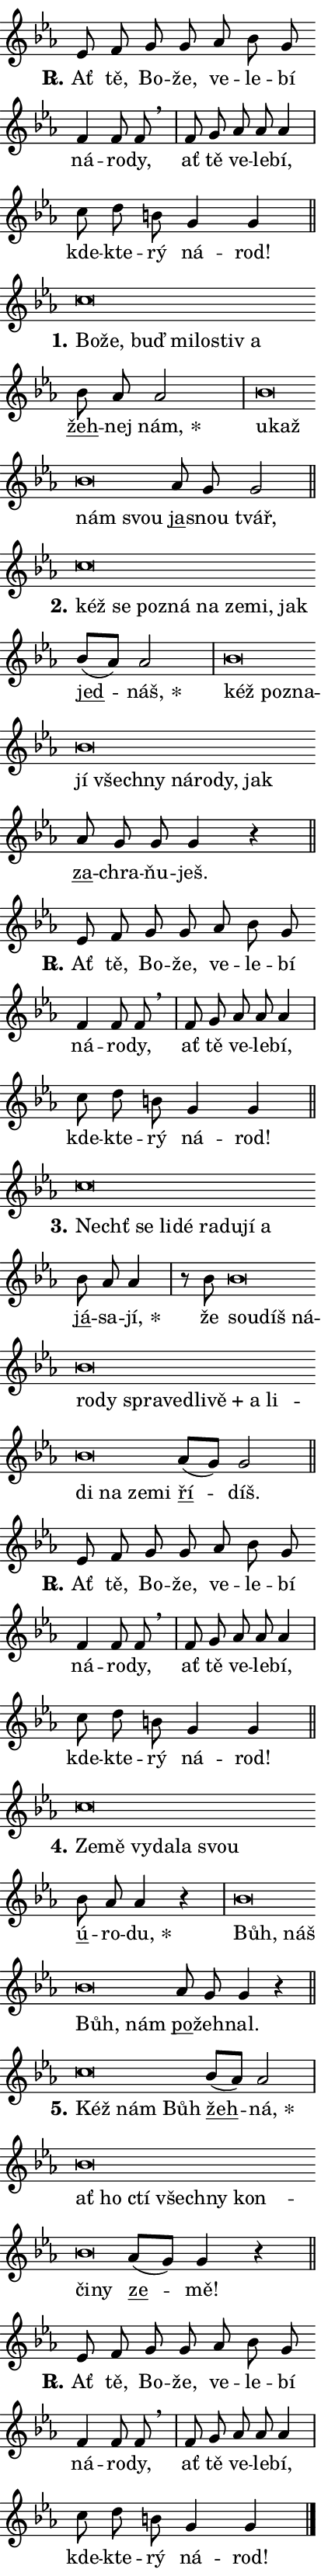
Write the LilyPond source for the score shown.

\version "2.24.0"
\header { tagline = "" }
\paper {
  indent = 0\cm
  top-margin = 0\cm
  right-margin = 0.13\cm % to fit lyric hyphens
  bottom-margin = 0\cm
  left-margin = 0\cm
  paper-width = 7\cm
  page-breaking = #ly:one-page-breaking
  system-system-spacing.basic-distance = #11
  score-system-spacing.basic-distance = #11
  ragged-last = ##f
}


%% Author: Thomas Morley
%% https://lists.gnu.org/archive/html/lilypond-user/2020-05/msg00002.html
#(define (line-position grob)
"Returns position of @var[grob} in current system:
   @code{'start}, if at first time-step
   @code{'end}, if at last time-step
   @code{'middle} otherwise
"
  (let* ((col (ly:item-get-column grob))
         (ln (ly:grob-object col 'left-neighbor))
         (rn (ly:grob-object col 'right-neighbor))
         (col-to-check-left (if (ly:grob? ln) ln col))
         (col-to-check-right (if (ly:grob? rn) rn col))
         (break-dir-left
           (and
             (ly:grob-property col-to-check-left 'non-musical #f)
             (ly:item-break-dir col-to-check-left)))
         (break-dir-right
           (and
             (ly:grob-property col-to-check-right 'non-musical #f)
             (ly:item-break-dir col-to-check-right))))
        (cond ((eqv? 1 break-dir-left) 'start)
              ((eqv? -1 break-dir-right) 'end)
              (else 'middle))))

#(define (tranparent-at-line-position vctor)
  (lambda (grob)
  "Relying on @code{line-position} select the relevant enry from @var{vctor}.
Used to determine transparency,"
    (case (line-position grob)
      ((end) (not (vector-ref vctor 0)))
      ((middle) (not (vector-ref vctor 1)))
      ((start) (not (vector-ref vctor 2))))))

noteHeadBreakVisibility =
#(define-music-function (break-visibility)(vector?)
"Makes @code{NoteHead}s transparent relying on @var{break-visibility}"
#{
  \override NoteHead.transparent =
    #(tranparent-at-line-position break-visibility)
#})

#(define delete-ledgers-for-transparent-note-heads
  (lambda (grob)
    "Reads whether a @code{NoteHead} is transparent.
If so this @code{NoteHead} is removed from @code{'note-heads} from
@var{grob}, which is supposed to be @code{LedgerLineSpanner}.
As a result ledgers are not printed for this @code{NoteHead}"
    (let* ((nhds-array (ly:grob-object grob 'note-heads))
           (nhds-list
             (if (ly:grob-array? nhds-array)
                 (ly:grob-array->list nhds-array)
                 '()))
           ;; Relies on the transparent-property being done before
           ;; Staff.LedgerLineSpanner.after-line-breaking is executed.
           ;; This is fragile ...
           (to-keep
             (remove
               (lambda (nhd)
                 (ly:grob-property nhd 'transparent #f))
               nhds-list)))
      ;; TODO find a better method to iterate over grob-arrays, similiar
      ;; to filter/remove etc for lists
      ;; For now rebuilt from scratch
      (set! (ly:grob-object grob 'note-heads)  '())
      (for-each
        (lambda (nhd)
          (ly:pointer-group-interface::add-grob grob 'note-heads nhd))
        to-keep))))

squashNotes = {
  \override NoteHead.X-extent = #'(-0.2 . 0.2)
  \override NoteHead.Y-extent = #'(-0.75 . 0)
  \override NoteHead.stencil =
    #(lambda (grob)
       (let ((pos (ly:grob-property grob 'staff-position)))
         (begin
           (if (< pos -7) (display "ERROR: Lower brevis then expected\n") (display ""))
           (if (<= pos -6) ly:text-interface::print ly:note-head::print))))
}
unSquashNotes = {
  \revert NoteHead.X-extent
  \revert NoteHead.Y-extent
  \revert NoteHead.stencil
}

hideNotes = \noteHeadBreakVisibility #begin-of-line-visible
unHideNotes = \noteHeadBreakVisibility #all-visible

% work-around for resetting accidentals
% https://lilypond.org/doc/v2.23/Documentation/notation/displaying-rhythms#unmetered-music
cadenzaMeasure = {
  \cadenzaOff
  \partial 1024 s1024
  \cadenzaOn
}

#(define-markup-command (accent layout props text) (markup?)
  "Underline accented syllable"
  (interpret-markup layout props
    #{\markup \override #'(offset . 4.3) \underline { #text }#}))

responsum = \markup \concat {
  "R" \hspace #-1.05 \path #0.1 #'((moveto 0 0.07) (lineto 0.9 0.8)) \hspace #0.05 "."
}

spaceSize = #0.6828661417322834 % exact space size for TeX Gyre Schola

\layout {
  \context {
    \Staff
    \remove "Time_signature_engraver"
    \override LedgerLineSpanner.after-line-breaking = #delete-ledgers-for-transparent-note-heads
  }
  \context {
    \Lyrics {
      \override LyricSpace.minimum-distance = \spaceSize
      \override LyricText.font-name = #"TeX Gyre Schola"
      \override LyricText.font-size = 1
      \override StanzaNumber.font-name = #"TeX Gyre Schola Bold"
      \override StanzaNumber.font-size = 1
    }
  }
  \context {
    \Score 
    \override NoteHead.text =
      #(lambda (grob) 
        (let ((pos (ly:grob-property grob 'staff-position)))
          #{\markup {
            \combine
              \halign #-0.55 \raise #(if (= pos -6) 0 0.5) \override #'(thickness . 2) \draw-line #'(3.2 . 0)
              \musicglyph "noteheads.sM1"
          }#}))
  }
}

% magnetic-lyrics.ily
%
%   written by
%     Jean Abou Samra <jean@abou-samra.fr>
%     Werner Lemberg <wl@gnu.org>
%
%   adapted by
%     Jiri Hon <jiri.hon@gmail.com>
%
% Version 2022-Apr-15

% https://www.mail-archive.com/lilypond-user@gnu.org/msg149350.html

#(define (Left_hyphen_pointer_engraver context)
   "Collect syllable-hyphen-syllable occurrences in lyrics and store
them in properties.  This engraver only looks to the left.  For
example, if the lyrics input is @code{foo -- bar}, it does the
following.

@itemize @bullet
@item
Set the @code{text} property of the @code{LyricHyphen} grob between
@q{foo} and @q{bar} to @code{foo}.

@item
Set the @code{left-hyphen} property of the @code{LyricText} grob with
text @q{foo} to the @code{LyricHyphen} grob between @q{foo} and
@q{bar}.
@end itemize

Use this auxiliary engraver in combination with the
@code{lyric-@/text::@/apply-@/magnetic-@/offset!} hook."
   (let ((hyphen #f)
         (text #f))
     (make-engraver
      (acknowledgers
       ((lyric-syllable-interface engraver grob source-engraver)
        (set! text grob)))
      (end-acknowledgers
       ((lyric-hyphen-interface engraver grob source-engraver)
        ;(when (not (grob::has-interface grob 'lyric-space-interface))
          (set! hyphen grob)));)
      ((stop-translation-timestep engraver)
       (when (and text hyphen)
         (ly:grob-set-object! text 'left-hyphen hyphen))
       (set! text #f)
       (set! hyphen #f)))))

#(define (lyric-text::apply-magnetic-offset! grob)
   "If the space between two syllables is less than the value in
property @code{LyricText@/.details@/.squash-threshold}, move the right
syllable to the left so that it gets concatenated with the left
syllable.

Use this function as a hook for
@code{LyricText@/.after-@/line-@/breaking} if the
@code{Left_@/hyphen_@/pointer_@/engraver} is active."
   (let ((hyphen (ly:grob-object grob 'left-hyphen #f)))
     (when hyphen
       (let ((left-text (ly:spanner-bound hyphen LEFT)))
         (when (grob::has-interface left-text 'lyric-syllable-interface)
           (let* ((common (ly:grob-common-refpoint grob left-text X))
                  (this-x-ext (ly:grob-extent grob common X))
                  (left-x-ext
                   (begin
                     ;; Trigger magnetism for left-text.
                     (ly:grob-property left-text 'after-line-breaking)
                     (ly:grob-extent left-text common X)))
                  ;; `delta` is the gap width between two syllables.
                  (delta (- (interval-start this-x-ext)
                            (interval-end left-x-ext)))
                  (details (ly:grob-property grob 'details))
                  (threshold (assoc-get 'squash-threshold details 0.2)))
             (when (< delta threshold)
               (let* (;; We have to manipulate the input text so that
                      ;; ligatures crossing syllable boundaries are not
                      ;; disabled.  For languages based on the Latin
                      ;; script this is essentially a beautification.
                      ;; However, for non-Western scripts it can be a
                      ;; necessity.
                      (lt (ly:grob-property left-text 'text))
                      (rt (ly:grob-property grob 'text))
                      (is-space (grob::has-interface hyphen 'lyric-space-interface))
                      (space (if is-space " " ""))
                      (extra-delta (if is-space spaceSize 0))
                      ;; Append new syllable.
                      (ltrt-space (if (and (string? lt) (string? rt))
                                (string-append lt space rt)
                                (make-concat-markup (list lt space rt))))
                      ;; Right-align `ltrt` to the right side.
                      (ltrt-space-markup (grob-interpret-markup
                               grob
                               (make-translate-markup
                                (cons (interval-length this-x-ext) 0)
                                (make-right-align-markup ltrt-space)))))
                 (begin
                   ;; Don't print `left-text`.
                   (ly:grob-set-property! left-text 'stencil #f)
                   ;; Set text and stencil (which holds all collected
                   ;; syllables so far) and shift it to the left.
                   (ly:grob-set-property! grob 'text ltrt-space)
                   (ly:grob-set-property! grob 'stencil ltrt-space-markup)
                   (ly:grob-translate-axis! grob (- (- delta extra-delta)) X))))))))))


#(define (lyric-hyphen::displace-bounds-first grob)
   ;; Make very sure this callback isn't triggered too early.
   (let ((left (ly:spanner-bound grob LEFT))
         (right (ly:spanner-bound grob RIGHT)))
     (ly:grob-property left 'after-line-breaking)
     (ly:grob-property right 'after-line-breaking)
     (ly:lyric-hyphen::print grob)))

squashThreshold = #0.4

\layout {
  \context {
    \Lyrics
    \consists #Left_hyphen_pointer_engraver
    \override LyricText.after-line-breaking =
      #lyric-text::apply-magnetic-offset!
    \override LyricHyphen.stencil = #lyric-hyphen::displace-bounds-first
    \override LyricText.details.squash-threshold = \squashThreshold
    \override LyricHyphen.minimum-distance = 0
    \override LyricHyphen.minimum-length = \squashThreshold
  }
}

squashText = \override LyricText.details.squash-threshold = 9999
unSquashText = \override LyricText.details.squash-threshold = \squashThreshold

leftText = \override LyricText.self-alignment-X = #LEFT
unLeftText = \revert LyricText.self-alignment-X

starOffset = #(lambda (grob) 
                (let ((x_offset (ly:self-alignment-interface::aligned-on-x-parent grob)))
                  (if (= x_offset 0) 0 (+ x_offset 1.2))))

star = #(define-music-function (syllable)(string?)
"Append star separator at the end of a syllable"
#{
  \once \override LyricText.X-offset = #starOffset
  \lyricmode { \markup {
    #syllable
    \override #'((font-name . "TeX Gyre Schola Bold")) \hspace #0.2 \lower #0.65 \larger "*"
  } }
#})

starAccent = #(define-music-function (syllable)(string?)
"Append star separator at the end of a syllable and make accent"
#{
  \once \override LyricText.X-offset = #starOffset
  \lyricmode { \markup {
    \accent #syllable
    \override #'((font-name . "TeX Gyre Schola Bold")) \hspace #0.2 \lower #0.65 \larger "*"
  } }
#})

breath = #(define-music-function (syllable)(string?)
"Append breathing indicator at the end of a syllable"
#{
  \lyricmode { \markup { #syllable "+" } }
#})

optionalBreath = #(define-music-function (syllable)(string?)
"Append optional breathing indicator at the end of a syllable"
#{
  \lyricmode { \markup { #syllable "(+)" } }
#})


\score {
    <<
        \new Voice = "melody" { \cadenzaOn \key es \major \relative { es'8 f g g as bes g \bar "" f4 f8 f \breathe \cadenzaMeasure \bar "|" f g as as as4 \cadenzaMeasure \bar "|" c8 d b g4 g \cadenzaMeasure \bar "||" \break } }
        \new Lyrics \lyricsto "melody" { \lyricmode { \set stanza = \responsum
Ať tě, Bo -- že, ve -- le -- bí ná -- ro -- dy, ať tě ve -- le -- bí, kde -- kte -- rý ná -- rod! } }
    >>
    \layout {}
}

\score {
    <<
        \new Voice = "melody" { \cadenzaOn \key es \major \relative { \squashNotes c''\breve*1/16 \hideNotes \breve*1/16 \bar "" \breve*1/16 \bar "" \breve*1/16 \bar "" \breve*1/16 \bar "" \breve*1/16 \breve*1/16 \bar "" \unHideNotes \unSquashNotes \bar "" bes8 as as2 \cadenzaMeasure \bar "|" \squashNotes bes\breve*1/16 \hideNotes \breve*1/16 \bar "" \breve*1/16 \breve*1/16 \bar "" \unHideNotes \unSquashNotes \bar "" as8 g g2 \cadenzaMeasure \bar "||" \break } }
        \new Lyrics \lyricsto "melody" { \lyricmode { \set stanza = "1."
\leftText Bo -- \squashText že, buď mi -- lo -- stiv a \unLeftText \unSquashText \markup \accent žeh -- nej \star nám, \leftText u -- \squashText kaž nám svou \unLeftText \unSquashText \markup \accent ja -- snou tvář, } }
    >>
    \layout {}
}

\score {
    <<
        \new Voice = "melody" { \cadenzaOn \key es \major \relative { \squashNotes c''\breve*1/16 \hideNotes \breve*1/16 \bar "" \breve*1/16 \bar "" \breve*1/16 \bar "" \breve*1/16 \bar "" \breve*1/16 \bar "" \breve*1/16 \breve*1/16 \bar "" \unHideNotes \unSquashNotes \bar "" bes8[( as)] as2 \cadenzaMeasure \bar "|" \squashNotes bes\breve*1/16 \hideNotes \breve*1/16 \bar "" \breve*1/16 \bar "" \breve*1/16 \bar "" \breve*1/16 \bar "" \breve*1/16 \bar "" \breve*1/16 \bar "" \breve*1/16 \bar "" \breve*1/16 \breve*1/16 \bar "" \unHideNotes \unSquashNotes \bar "" as8 g g g4 r \cadenzaMeasure \bar "||" \break } }
        \new Lyrics \lyricsto "melody" { \lyricmode { \set stanza = "2."
\leftText kéž \squashText se po -- zná na ze -- mi, jak \unLeftText \unSquashText \markup \accent jed -- \star náš, \leftText kéž \squashText po -- zna -- jí všech -- ny ná -- ro -- dy, jak \unLeftText \unSquashText \markup \accent za -- chra -- ňu -- ješ. } }
    >>
    \layout {}
}

\score {
    <<
        \new Voice = "melody" { \cadenzaOn \key es \major \relative { es'8 f g g as bes g \bar "" f4 f8 f \breathe \cadenzaMeasure \bar "|" f g as as as4 \cadenzaMeasure \bar "|" c8 d b g4 g \cadenzaMeasure \bar "||" \break } }
        \new Lyrics \lyricsto "melody" { \lyricmode { \set stanza = \responsum
Ať tě, Bo -- že, ve -- le -- bí ná -- ro -- dy, ať tě ve -- le -- bí, kde -- kte -- rý ná -- rod! } }
    >>
    \layout {}
}

\score {
    <<
        \new Voice = "melody" { \cadenzaOn \key es \major \relative { \squashNotes c''\breve*1/16 \hideNotes \breve*1/16 \bar "" \breve*1/16 \bar "" \breve*1/16 \bar "" \breve*1/16 \bar "" \breve*1/16 \bar "" \breve*1/16 \breve*1/16 \bar "" \unHideNotes \unSquashNotes \bar "" bes8 as as4 \cadenzaMeasure \bar "|" r8 bes \squashNotes bes\breve*1/16 \hideNotes \breve*1/16 \bar "" \breve*1/16 \bar "" \breve*1/16 \bar "" \breve*1/16 \bar "" \breve*1/16 \bar "" \breve*1/16 \bar "" \breve*1/16 \bar "" \breve*1/16 \bar "" \breve*1/16 \bar "" \breve*1/16 \bar "" \breve*1/16 \bar "" \breve*1/16 \bar "" \breve*1/16 \breve*1/16 \bar "" \unHideNotes \unSquashNotes \bar "" as8[( g)] g2 \cadenzaMeasure \bar "||" \break } }
        \new Lyrics \lyricsto "melody" { \lyricmode { \set stanza = "3."
\leftText Nechť \squashText se li -- dé ra -- du -- jí a \unLeftText \unSquashText \markup \accent já -- sa -- \star jí, že \leftText sou -- \squashText díš ná -- ro -- dy spra -- ve -- dli -- \breath "vě" a li -- di na ze -- mi \unLeftText \unSquashText \markup \accent ří -- díš. } }
    >>
    \layout {}
}

\score {
    <<
        \new Voice = "melody" { \cadenzaOn \key es \major \relative { es'8 f g g as bes g \bar "" f4 f8 f \breathe \cadenzaMeasure \bar "|" f g as as as4 \cadenzaMeasure \bar "|" c8 d b g4 g \cadenzaMeasure \bar "||" \break } }
        \new Lyrics \lyricsto "melody" { \lyricmode { \set stanza = \responsum
Ať tě, Bo -- že, ve -- le -- bí ná -- ro -- dy, ať tě ve -- le -- bí, kde -- kte -- rý ná -- rod! } }
    >>
    \layout {}
}

\score {
    <<
        \new Voice = "melody" { \cadenzaOn \key es \major \relative { \squashNotes c''\breve*1/16 \hideNotes \breve*1/16 \bar "" \breve*1/16 \bar "" \breve*1/16 \bar "" \breve*1/16 \breve*1/16 \bar "" \unHideNotes \unSquashNotes \bar "" bes8 as as4 r \cadenzaMeasure \bar "|" \squashNotes bes\breve*1/16 \hideNotes \breve*1/16 \bar "" \breve*1/16 \breve*1/16 \bar "" \unHideNotes \unSquashNotes \bar "" as8 g g4 r \cadenzaMeasure \bar "||" \break } }
        \new Lyrics \lyricsto "melody" { \lyricmode { \set stanza = "4."
\leftText Ze -- \squashText mě vy -- da -- la svou \unLeftText \unSquashText \markup \accent ú -- ro -- \star du, \leftText Bůh, \squashText náš Bůh, nám \unLeftText \unSquashText \markup \accent po -- žeh -- nal. } }
    >>
    \layout {}
}

\score {
    <<
        \new Voice = "melody" { \cadenzaOn \key es \major \relative { \squashNotes c''\breve*1/16 \hideNotes \breve*1/16 \breve*1/16 \bar "" \unHideNotes \unSquashNotes \bar "" bes8[( as)] as2 \cadenzaMeasure \bar "|" \squashNotes bes\breve*1/16 \hideNotes \breve*1/16 \bar "" \breve*1/16 \bar "" \breve*1/16 \bar "" \breve*1/16 \bar "" \breve*1/16 \bar "" \breve*1/16 \breve*1/16 \bar "" \unHideNotes \unSquashNotes \bar "" as8[( g)] g4 r \cadenzaMeasure \bar "||" \break } }
        \new Lyrics \lyricsto "melody" { \lyricmode { \set stanza = "5."
\leftText Kéž \squashText nám Bůh \unLeftText \unSquashText \markup \accent žeh -- \star ná, \leftText ať \squashText ho ctí všech -- ny kon -- či -- ny \unLeftText \unSquashText \markup \accent ze -- mě! } }
    >>
    \layout {}
}

\score {
    <<
        \new Voice = "melody" { \cadenzaOn \key es \major \relative { es'8 f g g as bes g \bar "" f4 f8 f \breathe \cadenzaMeasure \bar "|" f g as as as4 \cadenzaMeasure \bar "|" c8 d b g4 g \cadenzaMeasure \bar "||" \break } \bar "|." }
        \new Lyrics \lyricsto "melody" { \lyricmode { \set stanza = \responsum
Ať tě, Bo -- že, ve -- le -- bí ná -- ro -- dy, ať tě ve -- le -- bí, kde -- kte -- rý ná -- rod! } }
    >>
    \layout {}
}
